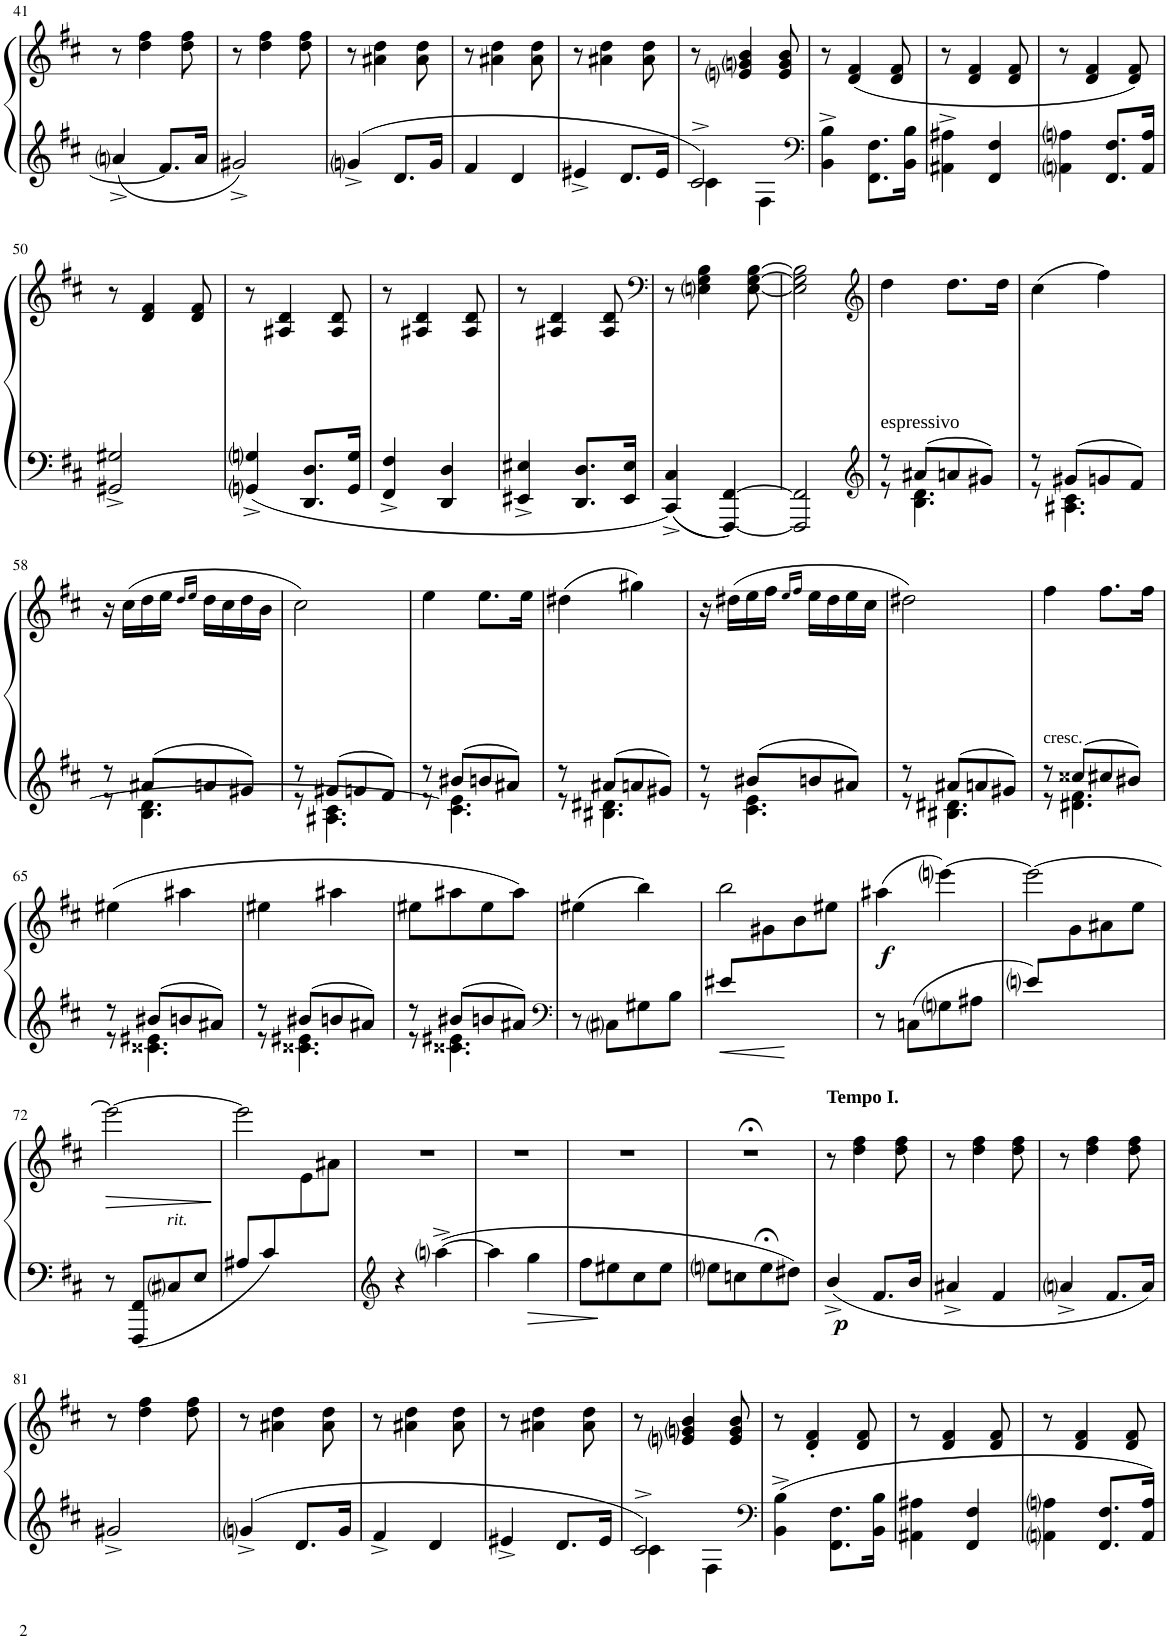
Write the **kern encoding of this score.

**kern	**kern	**dynam
*part1	*part1	*part1
*staff2	*staff1	*staff1/2
*I"Midi_1	*	*
!!LO:PB:g=z
*clefG2	*clefG2	*
*k[f#c#]	*k[f#c#]	*
*D:	*D:	*
*M2/4	*M2/4	*
=41	=41	=41
*^	*	*
4ani^/	2ryy	8r	.
.	.	4dd\ 4ff#\	.
8.f#/L]	.	.	.
.	.	8dd\ 8ff#\	.
16a/Jk	.	.	.
=42	=42	=42	=42
2g#X^/	2ryy	8r	.
.	.	4dd\ 4ff#\	.
.	.	8dd\ 8ff#\	.
=43	=43	=43	=43
4gni^/	2ryy	8r	.
.	.	4a#X\ 4dd\	.
8.d/L	.	.	.
.	.	8a#\ 8dd\	.
16g/Jk	.	.	.
=44	=44	=44	=44
4f#/	2ryy	8r	.
.	.	4a#X\ 4dd\	.
4d/	.	.	.
.	.	8a#\ 8dd\	.
=45	=45	=45	=45
4e#X^/	2ryy	8r	.
.	.	4a#X\ 4dd\	.
8.d/L	.	.	.
.	.	8a#\ 8dd\	.
16e#/Jk	.	.	.
=46	=46	=46	=46
2c#^/	4c#\	8r	.
.	.	4eni/ 4gni/ 4b/	.
.	4F#\	.	.
.	.	8e/ 8g/ 8b/	.
=47	=47	=47	=47
*clefF4	*	*	*
4BB\^ 4B\^	2ryy	8r	.
.	.	(4d/ 4f#/	.
8.FF#\ 8.F#\L	.	.	.
.	.	8d/ 8f#/	.
16BB\ 16B\Jk	.	.	.
=48	=48	=48	=48
4AA#X\^ 4A#X\^	2ryy	8r	.
.	.	4d/ 4f#/	.
4FF#/ 4F#/	.	.	.
.	.	8d/ 8f#/	.
=49	=49	=49	=49
4AAni\ 4Ani\	2ryy	8r	.
.	.	4d/ 4f#/	.
8.FF#/ 8.F#/L	.	.	.
.	.	8d/ 8f#/)	.
16AA/ 16A/Jk	.	.	.
!!LO:LB:g=z
=50	=50	=50	=50
2GG#X/^ 2G#X/^	2ryy	8r	.
.	.	4d/ 4f#/	.
.	.	8d/ 8f#/	.
=51	=51	=51	=51
4GGni/^ 4Gni/^	2ryy	8r	.
.	.	4A#X/ 4d/	.
8.DD/ 8.D/L	.	.	.
.	.	8A#/ 8d/	.
16GG/ 16G/Jk	.	.	.
=52	=52	=52	=52
4FF#/^ 4F#/^	2ryy	8r	.
.	.	4A#X/ 4d/	.
4DD/ 4D/	.	.	.
.	.	8A#/ 8d/	.
=53	=53	=53	=53
4EE#X/^ 4E#X/^	2ryy	8r	.
.	.	4A#X/ 4d/	.
8.DD/ 8.D/L	.	.	.
.	.	8A#/ 8d/	.
16EE#/ 16E#/Jk	.	.	.
=54	=54	=54	=54
*	*	*clefF4	*
4CC#/^ 4C#/^	2ryy	8r	.
.	.	4Eni\ 4G\ 4B\	.
[4FFF#/ [4FF#/	.	.	.
.	.	[8E\ [8G\ [8B\	.
=55	=55	=55	=55
2FFF#/] 2FF#/]	2ryy	2E\] 2G\] 2B\]	.
=56	=56	=56	=56
*clefG2	*	*clefG2	*
!	!	!LO:TX:b:t=espressivo	!
8r	8r	4dd\	.
8a#X/L	4.B\ 4.d\	.	.
8an/	.	8.dd\L	.
8g#X/J	.	.	.
.	.	16dd\Jk	.
=57	=57	=57	=57
8r	8r	(4cc#\	.
8g#X/L	4.A#X\ 4.c#\	.	.
8gn/	.	4ff#\)	.
8f#/J	.	.	.
!!LO:LB:g=z
=58	=58	=58	=58
8r	8r	16r	.
.	.	(16cc#\LL	.
8a#X/L	4.B\ 4.d\	16dd\	.
.	.	16ee\JJ	.
.	.	16qdd/LL	.
.	.	16qee/JJ	.
8an/	.	16dd\LL	.
.	.	16cc#\	.
8g#X/J	.	16dd\	.
.	.	16b\JJ	.
=59	=59	=59	=59
8r	8r	2cc#\)	.
8g#X/L	4.A#X\ 4.c#\	.	.
8gn/	.	.	.
8f#/J	.	.	.
=60	=60	=60	=60
8r	8r	4ee\	.
8b#X/L	4.c#\ 4.e\]	.	.
8bn/	.	8.ee\L	.
8a#X/J	.	.	.
.	.	16ee\Jk	.
=61	=61	=61	=61
8r	8r	(4dd#X\	.
8a#X/L	4.B#X\ 4.d#X\	.	.
8an/	.	4gg#X\)	.
8g#X/J	.	.	.
=62	=62	=62	=62
8r	8r	16r	.
.	.	(16dd#X\LL	.
8b#X/L	4.c#\ 4.e\	16ee\	.
.	.	16ff#\JJ	.
.	.	16qee/LL	.
.	.	16qff#/JJ	.
8bn/	.	16ee\LL	.
.	.	16dd#\	.
8a#X/J	.	16ee\	.
.	.	16cc#\JJ	.
=63	=63	=63	=63
8r	8r	2dd#X\)	.
8a#X/L	4.B#X\ 4.d#X\	.	.
8an/	.	.	.
8g#X/J	.	.	.
=64	=64	=64	=64
!	!	!LO:TX:b:t=cresc.	!
8r	8r	4ff#\	.
8cc##X/L	4.d#X\ 4.f#\	.	.
8cc#X/	.	8.ff#\L	.
8b#X/J	.	.	.
.	.	16ff#\Jk	.
!!LO:LB:g=z
=65	=65	=65	=65
*	*	*^	*
8r	8r	(4ee#X\	2ryy	.
8b#X/L	4.c##X\ 4.e#X\	.	.	.
8bn/	.	4aa#X\	.	.
8a#X/J	.	.	.	.
=66	=66	=66	=66	=66
8r	8r	4ee#X\	2ryy	.
8b#X/L	4.c##X\ 4.e#X\	.	.	.
8bn/	.	4aa#X\	.	.
8a#X/J	.	.	.	.
=67	=67	=67	=67	=67
8r	8r	8ee#X\L	2ryy	.
8b#X/L	4.c##X\ 4.e#X\	8aa#X\	.	.
8bn/	.	8ee#\	.	.
8a#X/J	.	8aa#\J)	.	.
=68	=68	=68	=68	=68
*clefF4	*	*	*	*
8r	2ryy	(4ee#X\	2ryy	.
8C#i\L	.	.	.	.
8G#X\	.	4bb\)	.	.
8B\J	.	.	.	.
*	*	*v	*v	*
=69	=69	=69	=69
!	!	!	!LO:HP:b=2
*	*	*^	*
*	*	*	*^	*
8e#X/L	2ryy	2ryy	2bb\	8ryy	<
4.ryy	.	.	.	8g#X\	.
.	.	.	.	8b\	[
.	.	.	.	8ee#X\J	.
=70	=70	=70	=70	=70	=70
!	!	!	!	!	!LO:DY:b
*	*	*	*v	*v	*
8r	2ryy	(4aa#X\	2ryy	f
8Cn\L	.	.	.	.
8Gni\	.	[4eeeni\)	.	.
8A#X\J	.	.	.	.
=71	=71	=71	=71	=71
*	*	*	*^	*
8eni/L	2ryy	2eee\_	2ryy	8ryy	.
4.ryy	.	.	.	8g\	.
.	.	.	.	8a#X\	.
.	.	.	.	8ee\J	.
*v	*v	*	*	*	*
!!LO:LB:g=z
=72	=72	=72	=72	=72
!	!	!	!	!LO:HP:b
*	*v	*v	*v	*
8r	2eee\_	>
8FFF#/ 8FF#/L	.	.
!LO:TX:a:i:t=rit.	!	!
8C#i/	.	.
8E/J	.	.
.	.	]
=73	=73	=73
*	*^	*
8A#X/L	2eee\]	4ryy	.
8c#/	.	.	.
4ryy	.	8e\	.
.	.	8a#X\J	.
*	*v	*v	*
=74	=74	=74
*clefG2	*	*
4r	2r	.
[4aani^\	.	.
=75	=75	=75
4aa\]	2r	.
4gg\	.	.
=76	=76	=76
8ff#\L	2r	.
8ee#X\	.	.
8cc#\	.	.
8ee#\J	.	.
=77	=77	=77
8eeni\L	2r;<	.
8ccn\	.	.
8ee;<\	.	.
8dd#X\J	.	.
=78	=78	=78
!	!LO:TX:a:B:t=Tempo I.	!
!	!	!LO:DY:b=2
4b^/	8r	p
.	4dd\ 4ff#\	.
8.f#/L	.	.
.	8dd\ 8ff#\	.
16b/Jk	.	.
=79	=79	=79
4a#X^/	8r	.
.	4dd\ 4ff#\	.
4f#/	.	.
.	8dd\ 8ff#\	.
=80	=80	=80
4ani^/	8r	.
.	4dd\ 4ff#\	.
8.f#/L	.	.
.	8dd\ 8ff#\	.
16a/Jk	.	.
!!LO:LB:g=z
=81	=81	=81
*^	*	*
2g#X^/	2ryy	8r	.
.	.	4dd\ 4ff#\	.
.	.	8dd\ 8ff#\	.
=82	=82	=82	=82
4gni^/	2ryy	8r	.
.	.	4a#X\ 4dd\	.
8.d/L	.	.	.
.	.	8a#\ 8dd\	.
16g/Jk	.	.	.
=83	=83	=83	=83
4f#^/	2ryy	8r	.
.	.	4a#X\ 4dd\	.
4d/	.	.	.
.	.	8a#\ 8dd\	.
=84	=84	=84	=84
4e#X^/	2ryy	8r	.
.	.	4a#X\ 4dd\	.
8.d/L	.	.	.
.	.	8a#\ 8dd\	.
16e#/Jk	.	.	.
=85	=85	=85	=85
2c#^/	4c#\	8r	.
.	.	4eni/ 4gni/ 4b/	.
.	4F#\	.	.
.	.	8e/ 8g/ 8b/	.
=86	=86	=86	=86
*clefF4	*	*	*
4BB\^ 4B\^	2ryy	8r	.
.	.	4d/' 4f#/'	.
8.FF#\ 8.F#\L	.	.	.
.	.	8d/ 8f#/	.
16BB\ 16B\Jk	.	.	.
=87	=87	=87	=87
4AA#X\ 4A#X\	2ryy	8r	.
.	.	4d/ 4f#/	.
4FF#/ 4F#/	.	.	.
.	.	8d/ 8f#/	.
=88	=88	=88	=88
4AAni\ 4Ani\	2ryy	8r	.
.	.	4d/ 4f#/	.
8.FF#/ 8.F#/L	.	.	.
.	.	8d/ 8f#/	.
16AA/ 16A/Jk	.	.	.
*v	*v	*	*
=	=	=
*-	*-	*-
